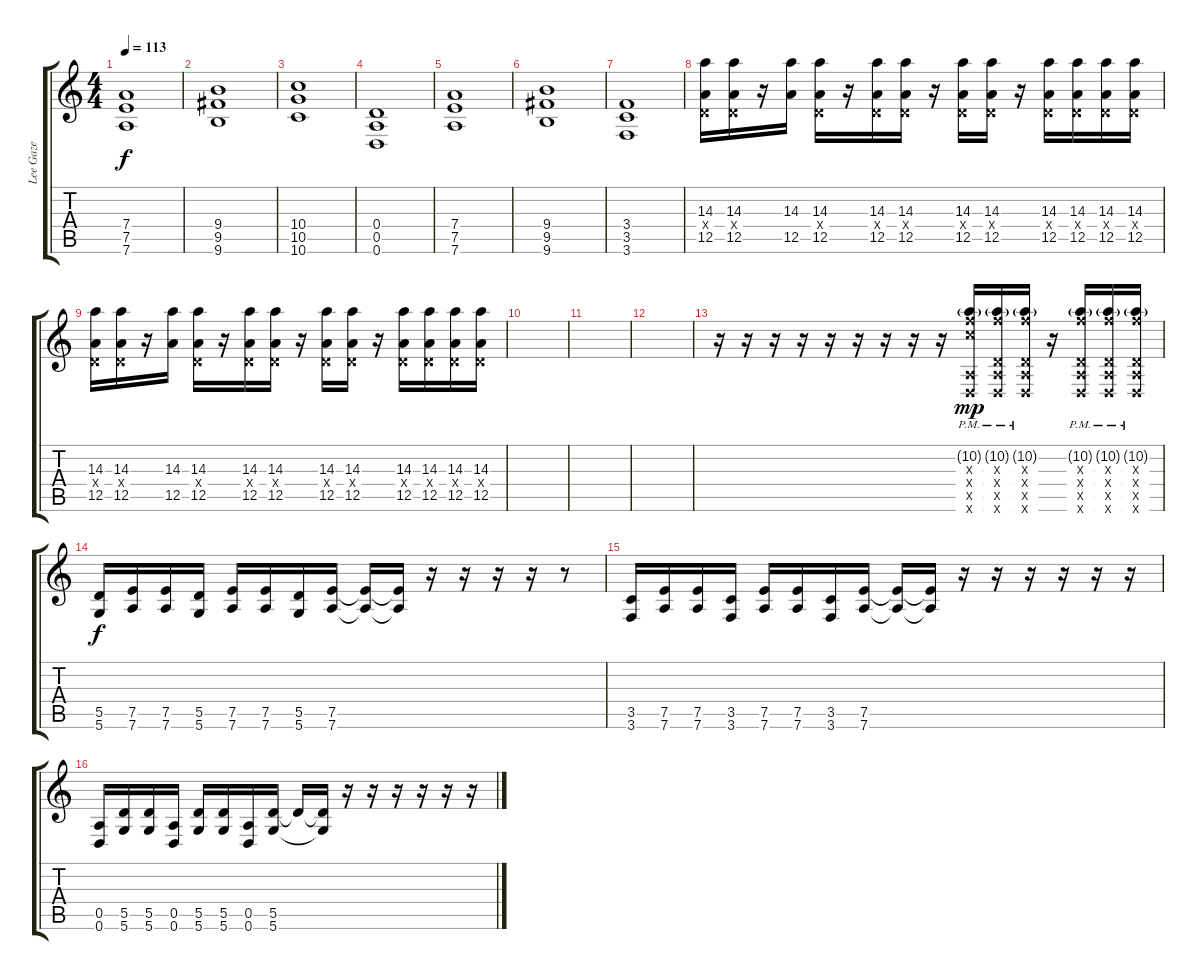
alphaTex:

\track ("Lee Gaze" "Lee Gaze") {instrument electricguitarmuted}
\staff {score tabs}
\tuning (E4 B3 G3 D3 A2 D2) {hide}
\ts (4 4)
\tempo 113
\clef g2
\ks c
(7.4 7.5 7.6).1{dy f instrument overdrivenguitar} |
(9.4 9.5 9.6).1 |
(10.4 10.5 10.6).1 |
(0.4 0.5 0.6).1 |
(7.4 7.5 7.6).1{instrument distortionguitar} |
(9.4 9.5 9.6).1 |
(3.4 3.5 3.6).1 |
(14.3 0.4{x} 12.5).16 (14.3 0.4{x} 12.5).16 r.16 (14.3 12.5).16 (14.3 0.4{x} 12.5).16 r.16 (14.3 0.4{x} 12.5).16 (14.3 0.4{x} 12.5).16 r.16 (14.3 0.4{x} 12.5).16 (14.3 0.4{x} 12.5).16 r.16 (14.3 0.4{x} 12.5).16 (14.3 0.4{x} 12.5).16 (14.3 0.4{x} 12.5).16 (14.3 0.4{x} 12.5).16 |
(14.3 0.4{x} 12.5).16 (14.3 0.4{x} 12.5).16 r.16 (14.3 12.5).16 (14.3 0.4{x} 12.5).16 r.16 (14.3 0.4{x} 12.5).16 (14.3 0.4{x} 12.5).16 r.16 (14.3 0.4{x} 12.5).16 (14.3 0.4{x} 12.5).16 r.16 (14.3 0.4{x} 12.5).16 (14.3 0.4{x} 12.5).16 (14.3 0.4{x} 12.5).16 (14.3 0.4{x} 12.5).16 |
|
|
|
r.16{volume 16 instrument distortionguitar} r.16 r.16 r.16 r.16 r.16 r.16 r.16 r.16 (10.2{g pm} 10.3{x} 10.4{x} 0.5{x} 0.6{x}).16{dy mp} (10.2{g pm} 10.3{x} 0.4{x} 0.5{x} 0.6{x}).16 (10.2{g pm} 10.3{x} 0.4{x} 0.5{x} 0.6{x}).16 r.16 (10.2{g pm} 10.3{x} 0.4{x} 0.5{x} 0.6{x}).16 (10.2{g pm} 10.3{x} 0.4{x} 0.5{x} 0.6{x}).16 (10.2{g pm} 10.3{x} 0.4{x} 0.5{x} 0.6{x}).16 |
(5.5 5.6).16{dy f volume 16} (7.5 7.6).16 (7.5 7.6).16 (5.5 5.6).16 (7.5 7.6).16 (7.5 7.6).16 (5.5 5.6).16 (7.5 7.6).16 (7.5{t} 7.6{t}).16 (7.5{t} 7.6{t}).16 r.16 r.16 r.16 r.16 r.8 |
(3.5 3.6).16 (7.5 7.6).16 (7.5 7.6).16 (3.5 3.6).16 (7.5 7.6).16 (7.5 7.6).16 (3.5 3.6).16 (7.5 7.6).16 (7.5{t} 7.6{t}).16 (7.5{t} 7.6{t}).16 r.16 r.16 r.16 r.16 r.16 r.16 |
(0.5 0.6).16 (5.5 5.6).16 (5.5 5.6).16 (0.5 0.6).16 (5.5 5.6).16 (5.5 5.6).16 (0.5 0.6).16 (5.5 5.6).16 5.5{t}.16 (5.5{t} 5.6{t}).16 r.16 r.16 r.16 r.16 r.16 r.16
